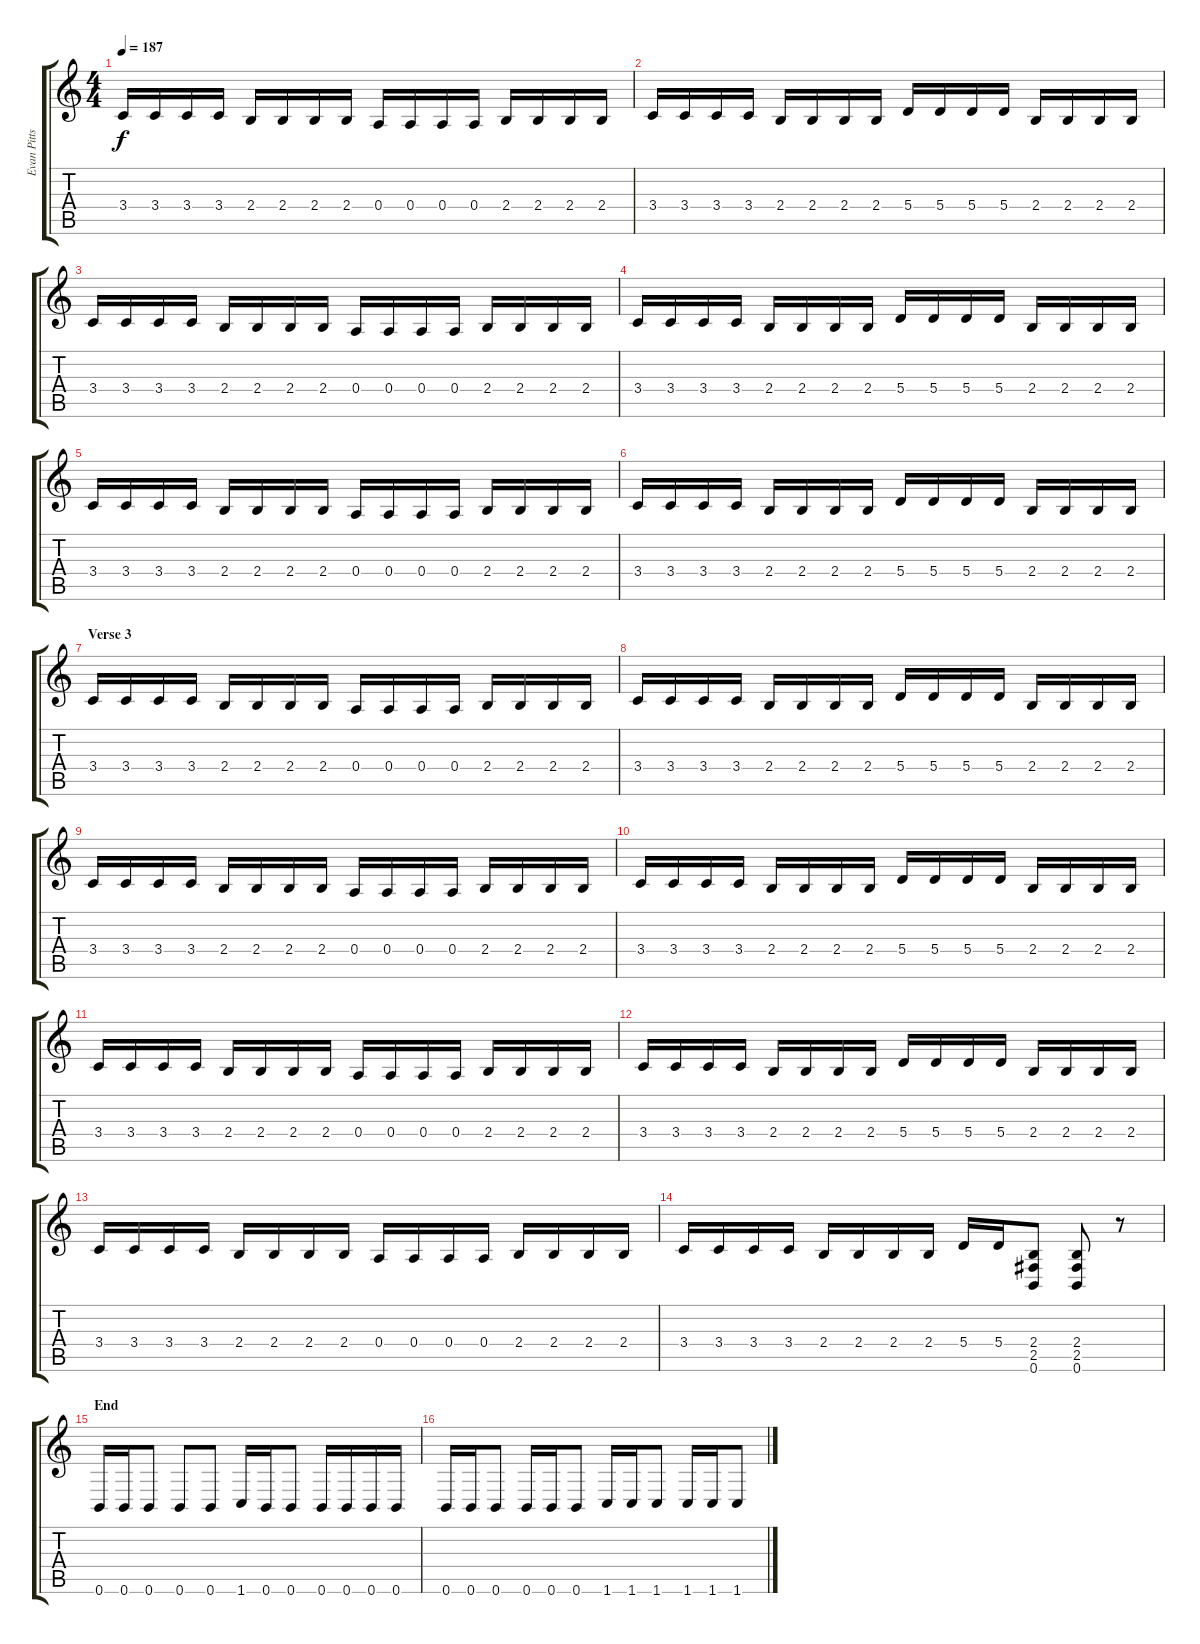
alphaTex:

\track ("Evan Pitts - Guitar" "Evan Pitts") {instrument distortionguitar}
\staff {score tabs}
\tuning (B3 Gb3 D3 A2 E2 B1) {hide}
\ts (4 4)
\tempo 187
\clef g2
\ks c
3.4.16{dy f} 3.4.16 3.4.16 3.4.16 2.4.16 2.4.16 2.4.16 2.4.16 0.4.16 0.4.16 0.4.16 0.4.16 2.4.16 2.4.16 2.4.16 2.4.16 |
3.4.16 3.4.16 3.4.16 3.4.16 2.4.16 2.4.16 2.4.16 2.4.16 5.4.16 5.4.16 5.4.16 5.4.16 2.4.16 2.4.16 2.4.16 2.4.16 |
3.4.16 3.4.16 3.4.16 3.4.16 2.4.16 2.4.16 2.4.16 2.4.16 0.4.16 0.4.16 0.4.16 0.4.16 2.4.16 2.4.16 2.4.16 2.4.16 |
3.4.16 3.4.16 3.4.16 3.4.16 2.4.16 2.4.16 2.4.16 2.4.16 5.4.16 5.4.16 5.4.16 5.4.16 2.4.16 2.4.16 2.4.16 2.4.16 |
3.4.16 3.4.16 3.4.16 3.4.16 2.4.16 2.4.16 2.4.16 2.4.16 0.4.16 0.4.16 0.4.16 0.4.16 2.4.16 2.4.16 2.4.16 2.4.16 |
3.4.16 3.4.16 3.4.16 3.4.16 2.4.16 2.4.16 2.4.16 2.4.16 5.4.16 5.4.16 5.4.16 5.4.16 2.4.16 2.4.16 2.4.16 2.4.16 |
\section ("" "Verse 3")
3.4.16 3.4.16 3.4.16 3.4.16 2.4.16 2.4.16 2.4.16 2.4.16 0.4.16 0.4.16 0.4.16 0.4.16 2.4.16 2.4.16 2.4.16 2.4.16 |
3.4.16 3.4.16 3.4.16 3.4.16 2.4.16 2.4.16 2.4.16 2.4.16 5.4.16 5.4.16 5.4.16 5.4.16 2.4.16 2.4.16 2.4.16 2.4.16 |
3.4.16 3.4.16 3.4.16 3.4.16 2.4.16 2.4.16 2.4.16 2.4.16 0.4.16 0.4.16 0.4.16 0.4.16 2.4.16 2.4.16 2.4.16 2.4.16 |
3.4.16 3.4.16 3.4.16 3.4.16 2.4.16 2.4.16 2.4.16 2.4.16 5.4.16 5.4.16 5.4.16 5.4.16 2.4.16 2.4.16 2.4.16 2.4.16 |
3.4.16 3.4.16 3.4.16 3.4.16 2.4.16 2.4.16 2.4.16 2.4.16 0.4.16 0.4.16 0.4.16 0.4.16 2.4.16 2.4.16 2.4.16 2.4.16 |
3.4.16 3.4.16 3.4.16 3.4.16 2.4.16 2.4.16 2.4.16 2.4.16 5.4.16 5.4.16 5.4.16 5.4.16 2.4.16 2.4.16 2.4.16 2.4.16 |
3.4.16 3.4.16 3.4.16 3.4.16 2.4.16 2.4.16 2.4.16 2.4.16 0.4.16 0.4.16 0.4.16 0.4.16 2.4.16 2.4.16 2.4.16 2.4.16 |
3.4.16 3.4.16 3.4.16 3.4.16 2.4.16 2.4.16 2.4.16 2.4.16 5.4.16 5.4.16 (2.4 2.5 0.6).8 (2.4 2.5 0.6).8 r.8 |
\section ("" "End")
0.6.16 0.6.16 0.6.8 0.6.8 0.6.8 1.6.16 0.6.16 0.6.8 0.6.16 0.6.16 0.6.16 0.6.16 |
0.6.16 0.6.16 0.6.8 0.6.16 0.6.16 0.6.8 1.6.16 1.6.16 1.6.8 1.6.16 1.6.16 1.6.8
